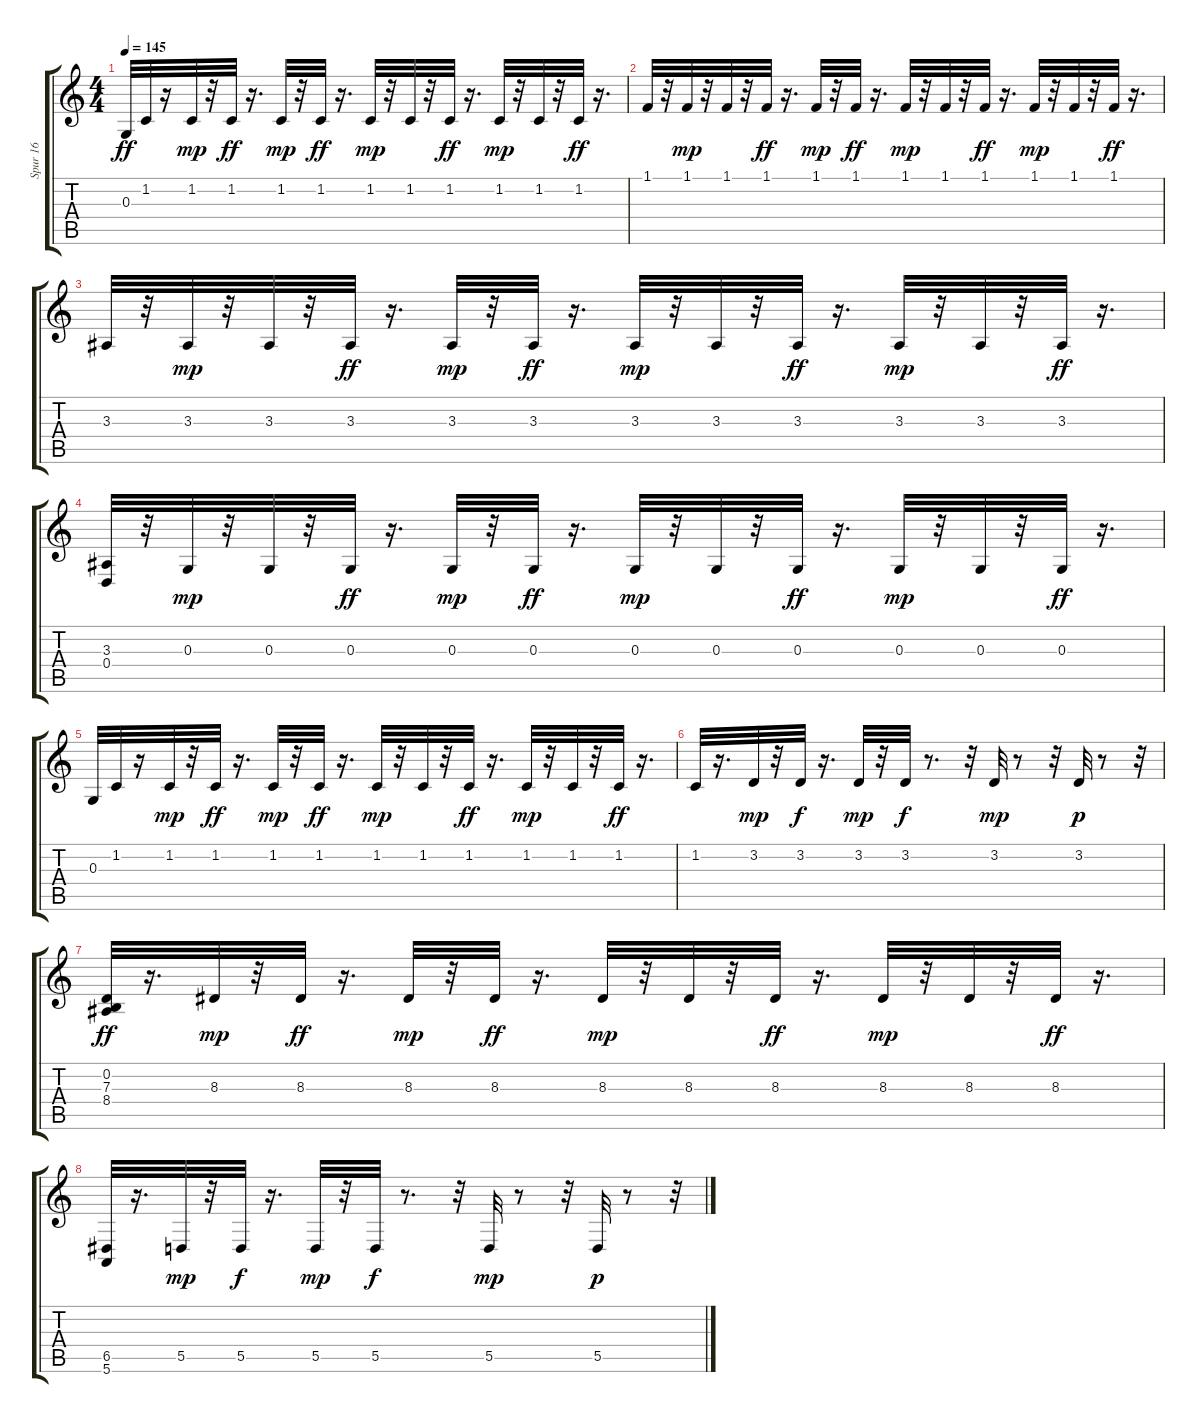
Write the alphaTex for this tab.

\track ("Spur 16" "Spur 16") {instrument lead8bassandlead}
\staff {score tabs}
\tuning (E4 B3 G3 D3 A2 E2) {hide}
\ts (4 4)
\tempo 145
\clef g2
\ks c
0.3.32{dy ff balance 2} 1.2.32 r.16 1.2.32{dy mp balance 10} r.32 1.2.32{dy ff balance 2} r.16{d} 1.2.32{dy mp balance 10} r.32 1.2.32{dy ff balance 2} r.16{d} 1.2.32{dy mp balance 6} r.32 1.2.32{balance 14} r.32 1.2.32{dy ff balance 0} r.16{d} 1.2.32{dy mp balance 10} r.32 1.2.32{balance 14} r.32 1.2.32{dy ff balance 15} r.16{d} |
1.1.32{balance 10} r.32 1.1.32{dy mp} r.32 1.1.32{balance 2} r.32 1.1.32{dy ff balance 8} r.16{d} 1.1.32{dy mp balance 10} r.32 1.1.32{dy ff balance 5} r.16{d} 1.1.32{dy mp balance 10} r.32 1.1.32{balance 15} r.32 1.1.32{dy ff balance 1} r.16{d} 1.1.32{dy mp balance 10} r.32 1.1.32{balance 2} r.32 1.1.32{dy ff balance 1} r.16{d} |
3.3.32{balance 2} r.32 3.3.32{dy mp} r.32 3.3.32{balance 10} r.32 3.3.32{dy ff balance 2} r.16{d} 3.3.32{dy mp balance 10} r.32 3.3.32{dy ff balance 2} r.16{d} 3.3.32{dy mp balance 10} r.32 3.3.32{balance 16} r.32 3.3.32{dy ff balance 1} r.16{d} 3.3.32{dy mp balance 10} r.32 3.3.32{balance 14} r.32 3.3.32{dy ff balance 15} r.16{d} |
(3.3 0.4).32{balance 10} r.32 0.3.32{dy mp} r.32 0.3.32{balance 2} r.32 0.3.32{dy ff balance 8} r.16{d} 0.3.32{dy mp balance 10} r.32 0.3.32{dy ff balance 5} r.16{d} 0.3.32{dy mp balance 10} r.32 0.3.32{balance 14} r.32 0.3.32{dy ff balance 2} r.16{d} 0.3.32{dy mp balance 10} r.32 0.3.32{balance 2} r.32 0.3.32{dy ff balance 1} r.16{d} |
0.3.32{balance 2} 1.2.32 r.16 1.2.32{dy mp balance 10} r.32 1.2.32{dy ff balance 2} r.16{d} 1.2.32{dy mp balance 10} r.32 1.2.32{dy ff balance 2} r.16{d} 1.2.32{dy mp balance 6} r.32 1.2.32{balance 14} r.32 1.2.32{dy ff balance 0} r.16{d} 1.2.32{dy mp balance 10} r.32 1.2.32{balance 14} r.32 1.2.32{dy ff balance 15} r.16{d} |
1.2.32{balance 2} r.16{d} 3.2.32{dy mp balance 10} r.32 3.2.32{dy f balance 2} r.16{d} 3.2.32{dy mp balance 10} r.32 3.2.32{dy f balance 2} r.8{d} r.32 3.2.32{dy mp balance 10} r.8 r.32 3.2.32{dy p balance 15} r.8 r.32 |
(0.2 7.3 8.4).32{dy ff balance 2} r.16{d} 8.3.32{dy mp balance 10} r.32 8.3.32{dy ff balance 2} r.16{d} 8.3.32{dy mp balance 10} r.32 8.3.32{dy ff balance 2} r.16{d} 8.3.32{dy mp balance 6} r.32 8.3.32{balance 14} r.32 8.3.32{dy ff balance 0} r.16{d} 8.3.32{dy mp balance 10} r.32 8.3.32{balance 14} r.32 8.3.32{dy ff balance 15} r.16{d} |
(6.5 5.6).32{balance 2} r.16{d} 5.5.32{dy mp balance 10} r.32 5.5.32{dy f balance 2} r.16{d} 5.5.32{dy mp balance 10} r.32 5.5.32{dy f balance 2} r.8{d} r.32 5.5.32{dy mp balance 10} r.8 r.32 5.5.32{dy p balance 15} r.8 r.32
